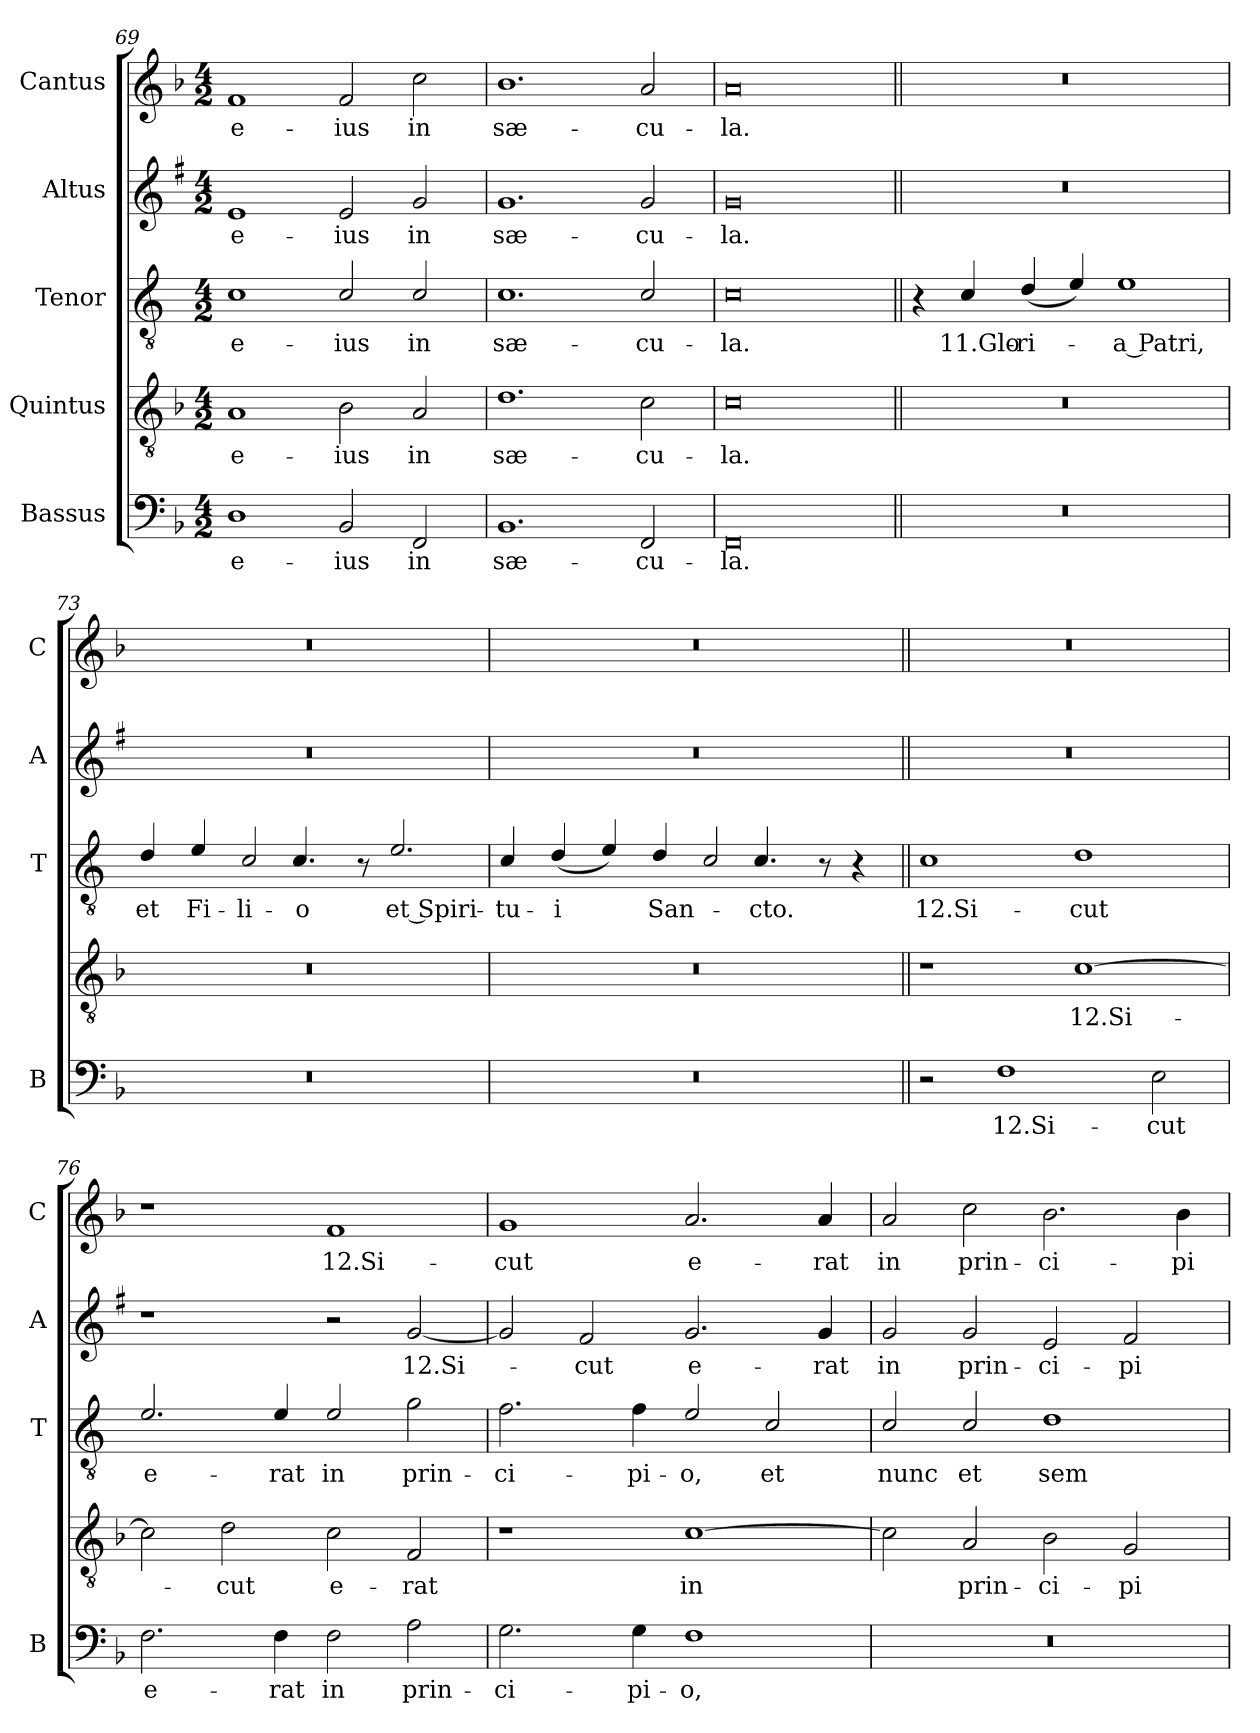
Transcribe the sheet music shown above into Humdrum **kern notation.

**kern	**text	**kern	**text	**kern	**text	**kern	**text	**kern	**text
*part5	*part5	*part4	*part4	*part3	*part3	*part2	*part2	*part1	*part1
*staff5	*staff5	*staff4	*staff4	*staff3	*staff3	*staff2	*staff2	*staff1	*staff1
*I"Bassus	*	*I"Quintus	*	*I"Tenor	*	*I"Altus	*	*I"Cantus	*
*I'B	*	*	*	*I'T	*	*I'A	*	*I'C	*
*clefF4	*	*clefGv2	*	*clefGv2	*	*clefG2	*	*clefG2	*
*	*	*	*	*ITrd4c7	*	*ITrd1c2	*	*	*
*k[b-]	*	*k[b-]	*	*k[b-]	*	*k[b-]	*	*k[b-]	*
*F:	*	*F:	*	*F:	*	*F:	*	*F:	*
*M4/2	*	*M4/2	*	*M4/2	*	*M4/2	*	*M4/2	*
=69	=69	=69	=69	=69	=69	=69	=69	=69	=69
!	!LO:LY:b	!	!LO:LY:b	!	!LO:LY:b	!	!LO:LY:b	!	!LO:LY:b
1D	e-	1A	e-	1F	e-	1d	e-	1f	e-
!	!LO:LY:b	!	!LO:LY:b	!	!LO:LY:b	!	!LO:LY:b	!	!LO:LY:b
2BB-/	-ius	2B-\	-ius	2F/	-ius	2d/	-ius	2f/	-ius
!	!LO:LY:b	!	!LO:LY:b	!	!LO:LY:b	!	!LO:LY:b	!	!LO:LY:b
2FF/	in	2A/	in	2F/	in	2f/	in	2cc\	in
=70	=70	=70	=70	=70	=70	=70	=70	=70	=70
!	!LO:LY:b	!	!LO:LY:b	!	!LO:LY:b	!	!LO:LY:b	!	!LO:LY:b
1.BB-	sæ-	1.d	sæ-	1.F	sæ-	1.f	sæ-	1.b-	sæ-
!	!LO:LY:b	!	!LO:LY:b	!	!LO:LY:b	!	!LO:LY:b	!	!LO:LY:b
2FF/	-cu-	2c\	-cu-	2F/	-cu-	2f/	-cu-	2a/	-cu-
=71	=71	=71	=71	=71	=71	=71	=71	=71	=71
!	!LO:LY:b	!	!LO:LY:b	!	!LO:LY:b	!	!LO:LY:b	!	!LO:LY:b
0FF	-la.	0c	-la.	0F	-la.	0f	-la.	0a	-la.
!!LO:LB:g=z
=72||	=72||	=72||	=72||	=72||	=72||	=72||	=72||	=72||	=72||
0r	.	0r	.	4r	.	0r	.	0r	.
!	!	!	!	!	!LO:LY:b	!	!	!	!
.	.	.	.	4F/	11.Glo-	.	.	.	.
!	!	!	!	!	!LO:LY:b	!	!	!	!
.	.	.	.	(<4G/	-ri-	.	.	.	.
.	.	.	.	4A/)	.	.	.	.	.
!	!	!	!	!	!LO:LY:b	!	!	!	!
.	.	.	.	1A	-a Patri,	.	.	.	.
=73	=73	=73	=73	=73	=73	=73	=73	=73	=73
!	!	!	!	!	!LO:LY:b	!	!	!	!
0r	.	0r	.	4G/	et	0r	.	0r	.
!	!	!	!	!	!LO:LY:b	!	!	!	!
.	.	.	.	4A/	Fi-	.	.	.	.
!	!	!	!	!LO:N:head=open	!LO:LY:b	!	!	!	!
.	.	.	.	4F/	-li-	.	.	.	.
!	!	!	!	!	!LO:LY:b	!	!	!	!
.	.	.	.	4.F/	-o	.	.	.	.
.	.	.	.	8r	.	.	.	.	.
!	!	!	!	!	!LO:LY:b	!	!	!	!
.	.	.	.	2.A/	et Spiri-	.	.	.	.
=74	=74	=74	=74	=74	=74	=74	=74	=74	=74
!	!	!	!	!	!LO:LY:b	!	!	!	!
0r	.	0r	.	4F/	-tu-	0r	.	0r	.
!	!	!	!	!	!LO:LY:b	!	!	!	!
.	.	.	.	(<4G/	-i	.	.	.	.
.	.	.	.	4A/)	.	.	.	.	.
!	!	!	!	!	!LO:LY:b	!	!	!	!
.	.	.	.	4G/	San-	.	.	.	.
!	!	!	!	!LO:N:head=open	!	!	!	!	!
.	.	.	.	4F/	.	.	.	.	.
!	!	!	!	!	!LO:LY:b	!	!	!	!
.	.	.	.	4.F/	-cto.	.	.	.	.
.	.	.	.	8r	.	.	.	.	.
.	.	.	.	4r	.	.	.	.	.
!!LO:LB:g=z
=75||	=75||	=75||	=75||	=75||	=75||	=75||	=75||	=75||	=75||
!	!	!	!	!	!LO:LY:b	!	!	!	!
2r	.	1r	.	1F	12.Si-	0r	.	0r	.
!	!LO:LY:b	!	!	!	!	!	!	!	!
1F	12.Si-	.	.	.	.	.	.	.	.
!	!	!	!LO:LY:b	!	!LO:LY:b	!	!	!	!
.	.	[1c	12.Si-	1G	-cut	.	.	.	.
!	!LO:LY:b	!	!	!	!	!	!	!	!
2E\	-cut	.	.	.	.	.	.	.	.
=76	=76	=76	=76	=76	=76	=76	=76	=76	=76
!	!LO:LY:b	!	!	!	!LO:LY:b	!	!	!	!
2.F\	e-	2c\]	.	2.A/	e-	1r	.	1r	.
!	!	!	!LO:LY:b	!	!	!	!	!	!
.	.	2d\	-cut	.	.	.	.	.	.
!	!LO:LY:b	!	!	!	!LO:LY:b	!	!	!	!
4F\	-rat	.	.	4A/	-rat	.	.	.	.
!	!LO:LY:b	!	!LO:LY:b	!	!LO:LY:b	!	!	!	!LO:LY:b
2F\	in	2c\	e-	2A/	in	2r	.	1f	12.Si-
!	!LO:LY:b	!	!LO:LY:b	!	!LO:LY:b	!	!LO:LY:b	!	!
2A\	prin-	2F/	-rat	2c\	prin-	[2f/	12.Si-	.	.
=77	=77	=77	=77	=77	=77	=77	=77	=77	=77
!	!LO:LY:b	!	!	!	!LO:LY:b	!	!	!	!LO:LY:b
2.G\	-ci-	1r	.	2.B-\	-ci-	2f/]	.	1g	-cut
!	!	!	!	!	!	!	!LO:LY:b	!	!
.	.	.	.	.	.	2e/	-cut	.	.
!	!LO:LY:b	!	!	!	!LO:LY:b	!	!	!	!
4G\	-pi-	.	.	4B-\	-pi-	.	.	.	.
!	!LO:LY:b	!	!LO:LY:b	!	!LO:LY:b	!	!LO:LY:b	!	!LO:LY:b
1F	-o,	[1c	in	2A/	-o,	2.f/	e-	2.a/	e-
!	!	!	!	!	!LO:LY:b	!	!	!	!
.	.	.	.	2F/	et	.	.	.	.
!	!	!	!	!	!	!	!LO:LY:b	!	!LO:LY:b
.	.	.	.	.	.	4f/	-rat	4a/	-rat
=78	=78	=78	=78	=78	=78	=78	=78	=78	=78
!	!	!	!	!	!LO:LY:b	!	!LO:LY:b	!	!LO:LY:b
0r	.	2c\]	.	2F/	nunc	2f/	in	2a/	in
!	!	!	!LO:LY:b	!	!LO:LY:b	!	!LO:LY:b	!	!LO:LY:b
.	.	2A/	prin-	2F/	et	2f/	prin-	2cc\	prin-
!	!	!	!LO:LY:b	!	!LO:LY:b	!	!LO:LY:b	!	!LO:LY:b
.	.	2B-\	-ci-	1G	sem-	2d/	-ci-	2.b-\	-ci-
!	!	!	!LO:LY:b	!	!	!	!LO:LY:b	!	!
.	.	2G/	-pi-	.	.	2e/	-pi-	.	.
!	!	!	!	!	!	!	!	!	!LO:LY:b
.	.	.	.	.	.	.	.	4b-\	-pi-
=	=	=	=	=	=	=	=	=	=
*-	*-	*-	*-	*-	*-	*-	*-	*-	*-
